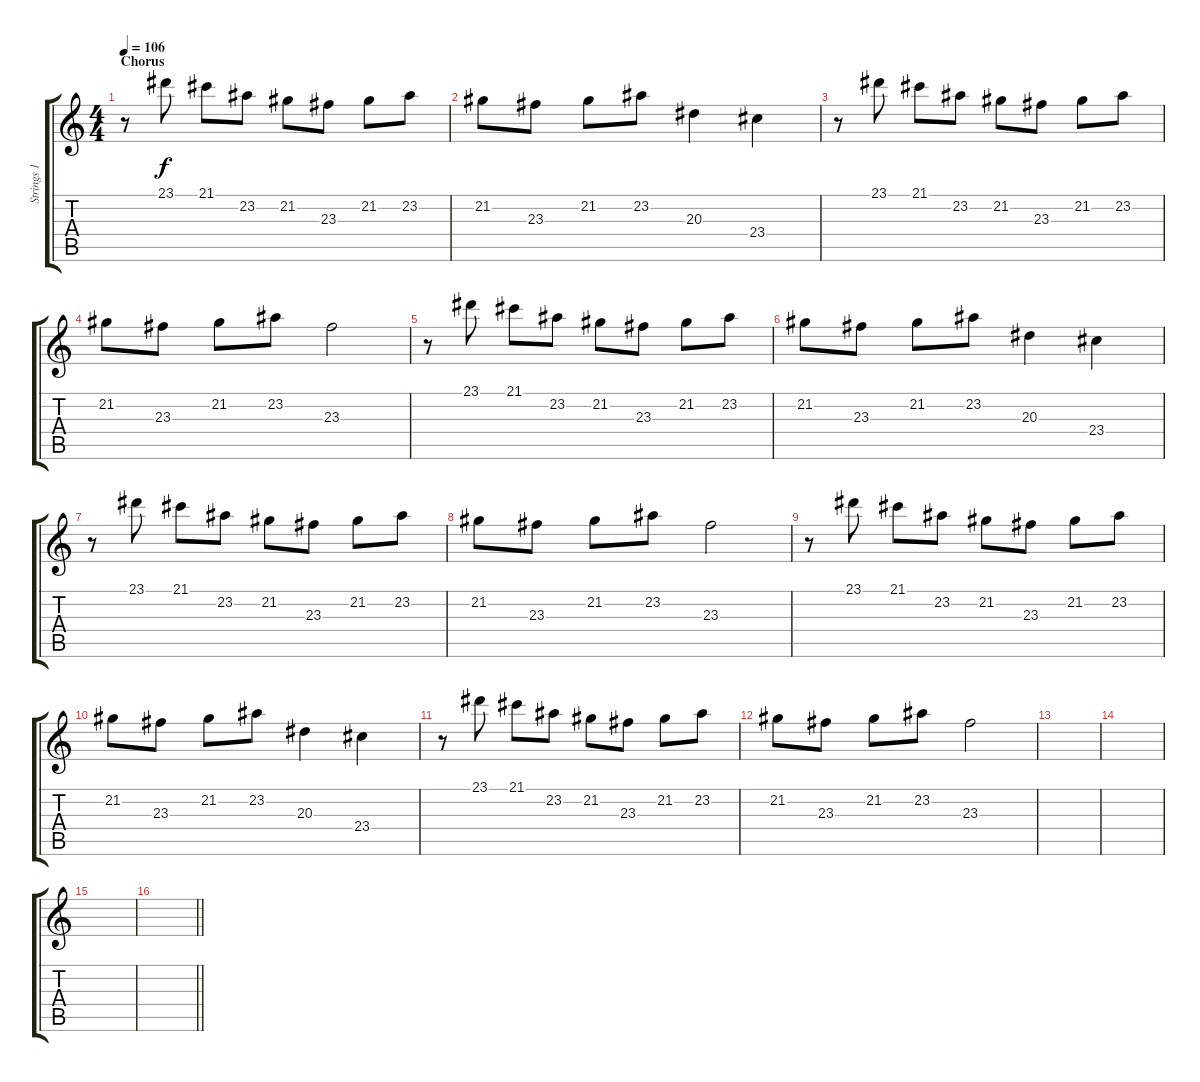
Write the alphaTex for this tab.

\track ("Strings 1" "Strings 1") {instrument stringensemble1}
\staff {score tabs}
\tuning (E4 B3 G3 D3 A2 E2) {hide}
\ts (4 4)
\section ("" "Chorus")
\tempo 106
\clef g2
\ks c
r.8{dy f} 23.1.8 21.1.8 23.2.8 21.2.8 23.3.8 21.2.8 23.2.8 |
21.2.8 23.3.8 21.2.8 23.2.8 20.3.4 23.4.4 |
r.8 23.1.8 21.1.8 23.2.8 21.2.8 23.3.8 21.2.8 23.2.8 |
21.2.8 23.3.8 21.2.8 23.2.8 23.3.2 |
r.8 23.1.8 21.1.8 23.2.8 21.2.8 23.3.8 21.2.8 23.2.8 |
21.2.8 23.3.8 21.2.8 23.2.8 20.3.4 23.4.4 |
r.8 23.1.8 21.1.8 23.2.8 21.2.8 23.3.8 21.2.8 23.2.8 |
21.2.8 23.3.8 21.2.8 23.2.8 23.3.2 |
r.8 23.1.8 21.1.8 23.2.8 21.2.8 23.3.8 21.2.8 23.2.8 |
21.2.8 23.3.8 21.2.8 23.2.8 20.3.4 23.4.4 |
r.8 23.1.8 21.1.8 23.2.8 21.2.8 23.3.8 21.2.8 23.2.8 |
21.2.8 23.3.8 21.2.8 23.2.8 23.3.2 |
|
|
|
\barLineRight lightlight
